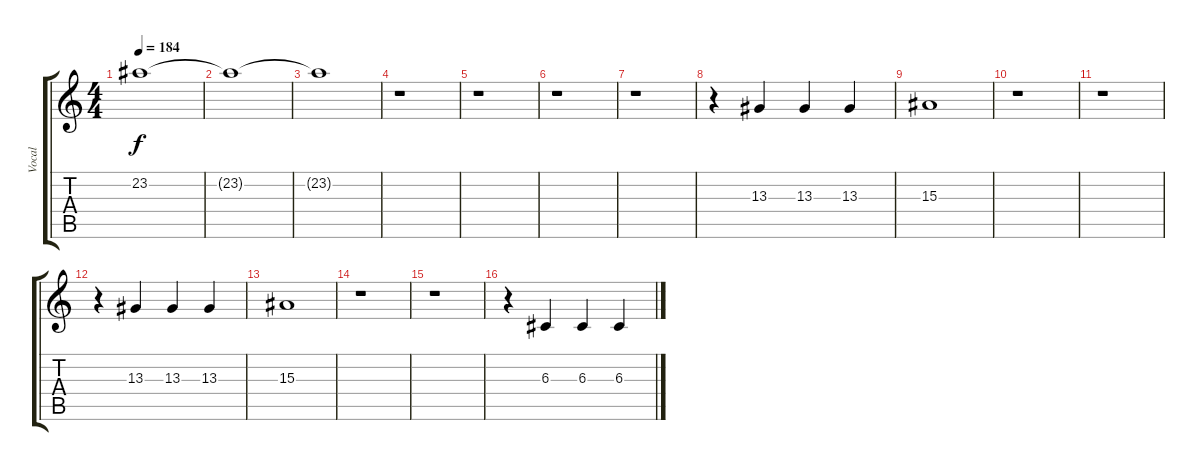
\track ("Vocal" "Vocal") {instrument pad4choir}
\staff {score tabs}
\tuning (E4 B3 G3 D3 G2 D2) {hide}
\ts (4 4)
\tempo 184
\clef g2
\ks c
23.2.1{dy f} |
23.2{t}.1 |
23.2{t}.1 |
r.1 |
r.1 |
r.1 |
r.1 |
r.4 13.3.4 13.3.4 13.3.4 |
15.3.1 |
r.1 |
r.1 |
r.4 13.3.4 13.3.4 13.3.4 |
15.3.1 |
r.1 |
r.1 |
r.4 6.3.4 6.3.4 6.3.4
